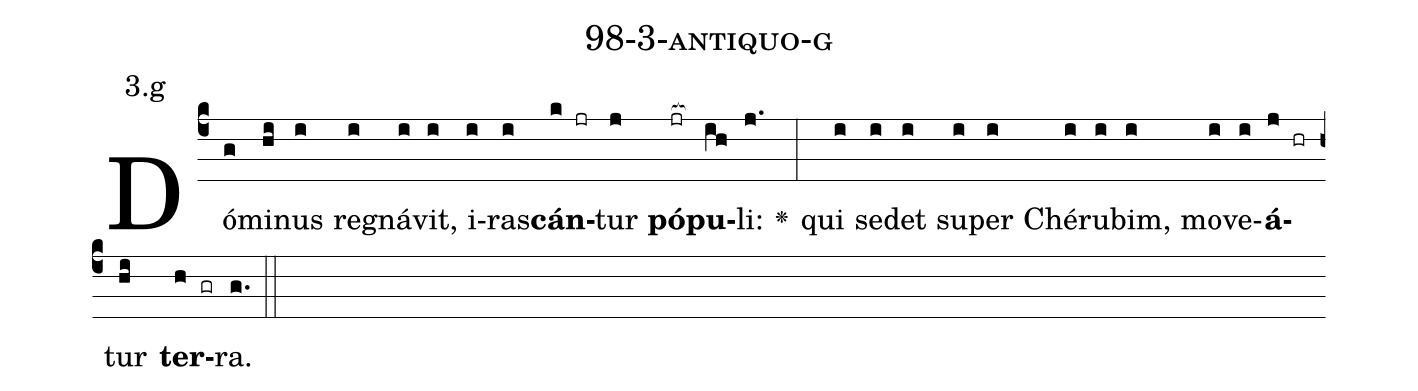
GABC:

name: 98-3-antiquo-g;
annotation: 3.g;
%%
(c4)Dó(g)mi(hi)nus(i) re(i)gná(i)vit,(i) i(i)ras(i)<b>cán</b>(k jr)tur(j) <b>pó</b>(jr[ocb:1{])<b>pu</b>(ih[ocb:0}])li:(j.) <v>\greheightstar</v>(:) qui(i) se(i)det(i) su(i)per(i) Ché(i)ru(i)bim,(i) mo(i)ve(i)<b>á</b>(j hr)tur(hi) <b>ter</b>(h gr)ra.(g.) (::)


%E(i) u(i) o(j) u(hi) a(h) e.(g.) (::)
